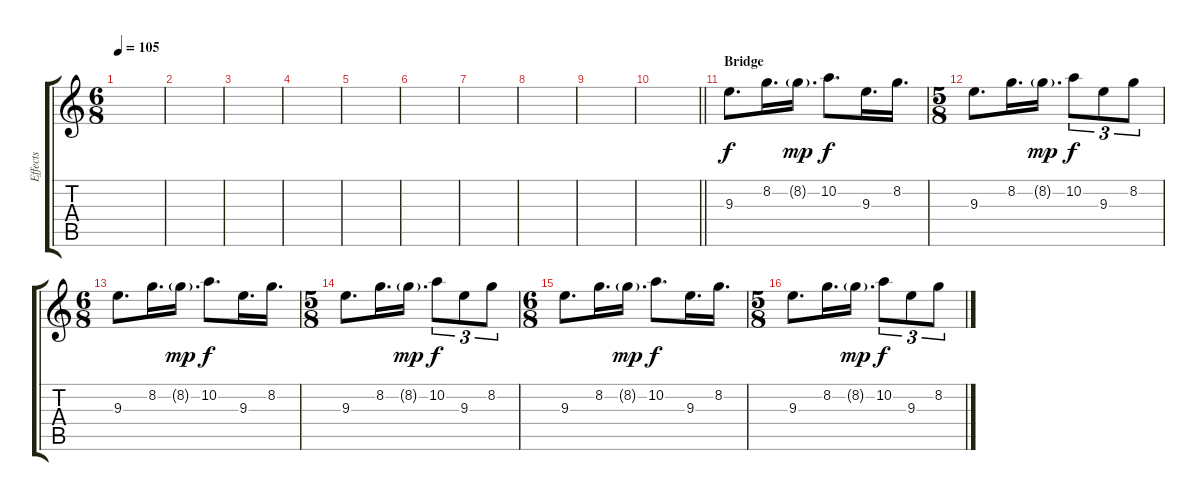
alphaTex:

\track ("Effects" "Effects") {instrument electricguitarclean}
\staff {score tabs}
\tuning (E4 B3 G3 D3 A2 E2) {hide}
\ts (6 8)
\tempo 105
\clef g2
\ks c
|
|
|
|
|
|
|
|
|
\barLineRight lightlight
|
\section ("" "Bridge")
9.3.8{d instrument guitarharmonics} 8.2.16{d} 8.2{g}.16{d dy mp} 10.2.8{d dy f} 9.3.16{d} 8.2.16{d} |
\ts (5 8)
9.3.8{d} 8.2.16{d} 8.2{g}.16{d dy mp} 10.2.8{tu (3 2) dy f} 9.3.8{tu (3 2)} 8.2.8{tu (3 2)} |
\ts (6 8)
9.3.8{d} 8.2.16{d} 8.2{g}.16{d dy mp} 10.2.8{d dy f} 9.3.16{d} 8.2.16{d} |
\ts (5 8)
9.3.8{d} 8.2.16{d} 8.2{g}.16{d dy mp} 10.2.8{tu (3 2) dy f} 9.3.8{tu (3 2)} 8.2.8{tu (3 2)} |
\ts (6 8)
9.3.8{d} 8.2.16{d} 8.2{g}.16{d dy mp} 10.2.8{d dy f} 9.3.16{d} 8.2.16{d} |
\ts (5 8)
9.3.8{d} 8.2.16{d} 8.2{g}.16{d dy mp} 10.2.8{tu (3 2) dy f} 9.3.8{tu (3 2)} 8.2.8{tu (3 2)}
